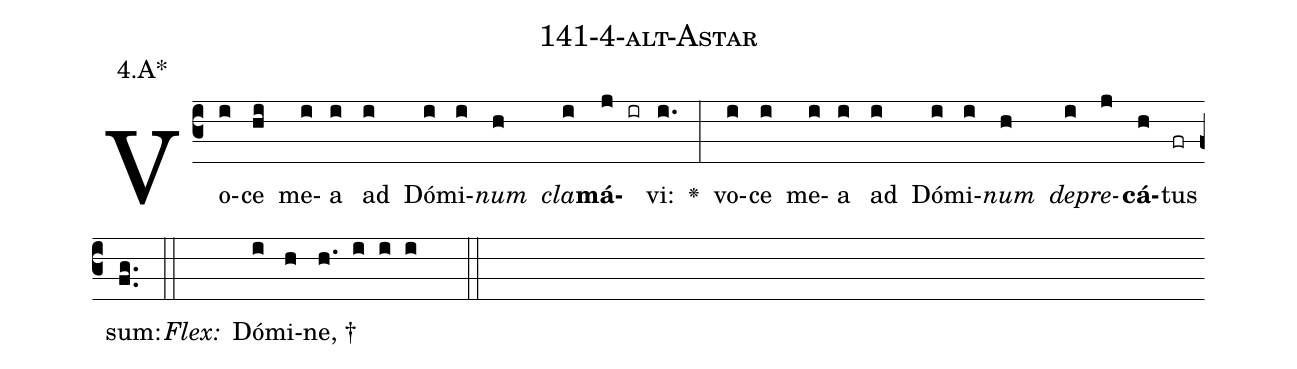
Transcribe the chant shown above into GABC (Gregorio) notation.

name: 141-4-alt-Astar;
annotation: 4.A*;
%%
(c3)Vo(i)ce(hi) me(i)a(i) ad(i) Dó(i)mi(i)<i>num</i>(h) <i>cla</i>(i)<b>má</b>(j ir)vi:(i.) <v>\greheightstar</v>(:) vo(i)ce(i) me(i)a(i) ad(i) Dó(i)mi(i)<i>num</i>(h) <i>de</i>(i)<i>pre</i>(j)<b>cá</b>(h)tus(fr) sum:(fg..) (::)
<i>Flex:</i>()  Dó(i)mi(h)ne, †(h. i i i  ::)

%E(i) u(h) o(i) u(j) a(h) e.(fg..) (::)
